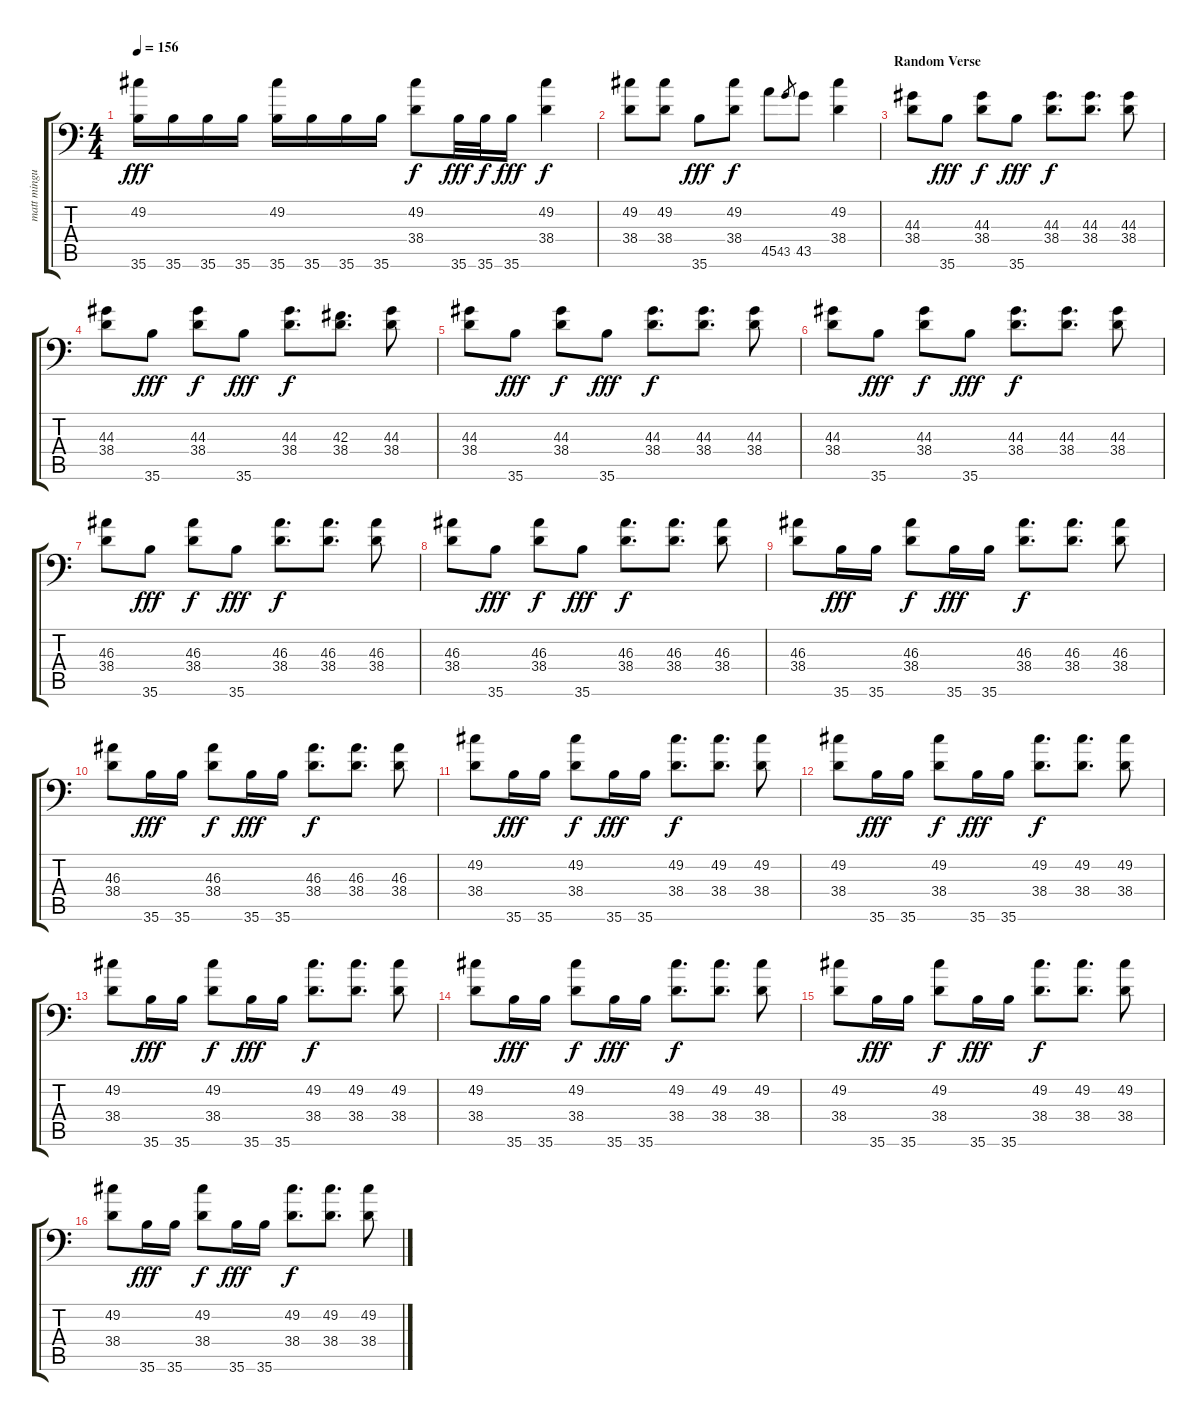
\track ("matt mingus" "matt mingu") {instrument acousticgrandpiano}
\staff {score tabs}
\tuning (C-1 C-1 C-1 C-1 C-1 C-1) {hide}
\ts (4 4)
\tempo 156
\clef f4
\ks c
(49.2 35.6).16{dy fff} 35.6.16 35.6.16 35.6.16 (49.2 35.6).16 35.6.16 35.6.16 35.6.16 (49.2 38.4).8{dy f} 35.6.32{dy fff} 35.6.32{dy f} 35.6.16{dy fff} (49.2 38.4).4{dy f} |
(49.2 38.4).8 (49.2 38.4).8 35.6.8{dy fff} (49.2 38.4).8{dy f} 45.5.8 43.5.8{gr} 43.5.8 (49.2 38.4).4 |
\section ("" "Random Verse")
(44.3 38.4).8 35.6.8{dy fff} (44.3 38.4).8{dy f} 35.6.8{dy fff} (44.3 38.4).8{d dy f} (44.3 38.4).8{d} (44.3 38.4).8 |
(44.3 38.4).8 35.6.8{dy fff} (44.3 38.4).8{dy f} 35.6.8{dy fff} (44.3 38.4).8{d dy f} (42.3 38.4).8{d} (44.3 38.4).8 |
(44.3 38.4).8 35.6.8{dy fff} (44.3 38.4).8{dy f} 35.6.8{dy fff} (44.3 38.4).8{d dy f} (44.3 38.4).8{d} (44.3 38.4).8 |
(44.3 38.4).8 35.6.8{dy fff} (44.3 38.4).8{dy f} 35.6.8{dy fff} (44.3 38.4).8{d dy f} (44.3 38.4).8{d} (44.3 38.4).8 |
(46.3 38.4).8 35.6.8{dy fff} (46.3 38.4).8{dy f} 35.6.8{dy fff} (46.3 38.4).8{d dy f} (46.3 38.4).8{d} (46.3 38.4).8 |
(46.3 38.4).8 35.6.8{dy fff} (46.3 38.4).8{dy f} 35.6.8{dy fff} (46.3 38.4).8{d dy f} (46.3 38.4).8{d} (46.3 38.4).8 |
(46.3 38.4).8 35.6.16{dy fff} 35.6.16 (46.3 38.4).8{dy f} 35.6.16{dy fff} 35.6.16 (46.3 38.4).8{d dy f} (46.3 38.4).8{d} (46.3 38.4).8 |
(46.3 38.4).8 35.6.16{dy fff} 35.6.16 (46.3 38.4).8{dy f} 35.6.16{dy fff} 35.6.16 (46.3 38.4).8{d dy f} (46.3 38.4).8{d} (46.3 38.4).8 |
(49.2 38.4).8 35.6.16{dy fff} 35.6.16 (49.2 38.4).8{dy f} 35.6.16{dy fff} 35.6.16 (49.2 38.4).8{d dy f} (49.2 38.4).8{d} (49.2 38.4).8 |
(49.2 38.4).8 35.6.16{dy fff} 35.6.16 (49.2 38.4).8{dy f} 35.6.16{dy fff} 35.6.16 (49.2 38.4).8{d dy f} (49.2 38.4).8{d} (49.2 38.4).8 |
(49.2 38.4).8 35.6.16{dy fff} 35.6.16 (49.2 38.4).8{dy f} 35.6.16{dy fff} 35.6.16 (49.2 38.4).8{d dy f} (49.2 38.4).8{d} (49.2 38.4).8 |
(49.2 38.4).8 35.6.16{dy fff} 35.6.16 (49.2 38.4).8{dy f} 35.6.16{dy fff} 35.6.16 (49.2 38.4).8{d dy f} (49.2 38.4).8{d} (49.2 38.4).8 |
(49.2 38.4).8 35.6.16{dy fff} 35.6.16 (49.2 38.4).8{dy f} 35.6.16{dy fff} 35.6.16 (49.2 38.4).8{d dy f} (49.2 38.4).8{d} (49.2 38.4).8 |
(49.2 38.4).8 35.6.16{dy fff} 35.6.16 (49.2 38.4).8{dy f} 35.6.16{dy fff} 35.6.16 (49.2 38.4).8{d dy f} (49.2 38.4).8{d} (49.2 38.4).8
